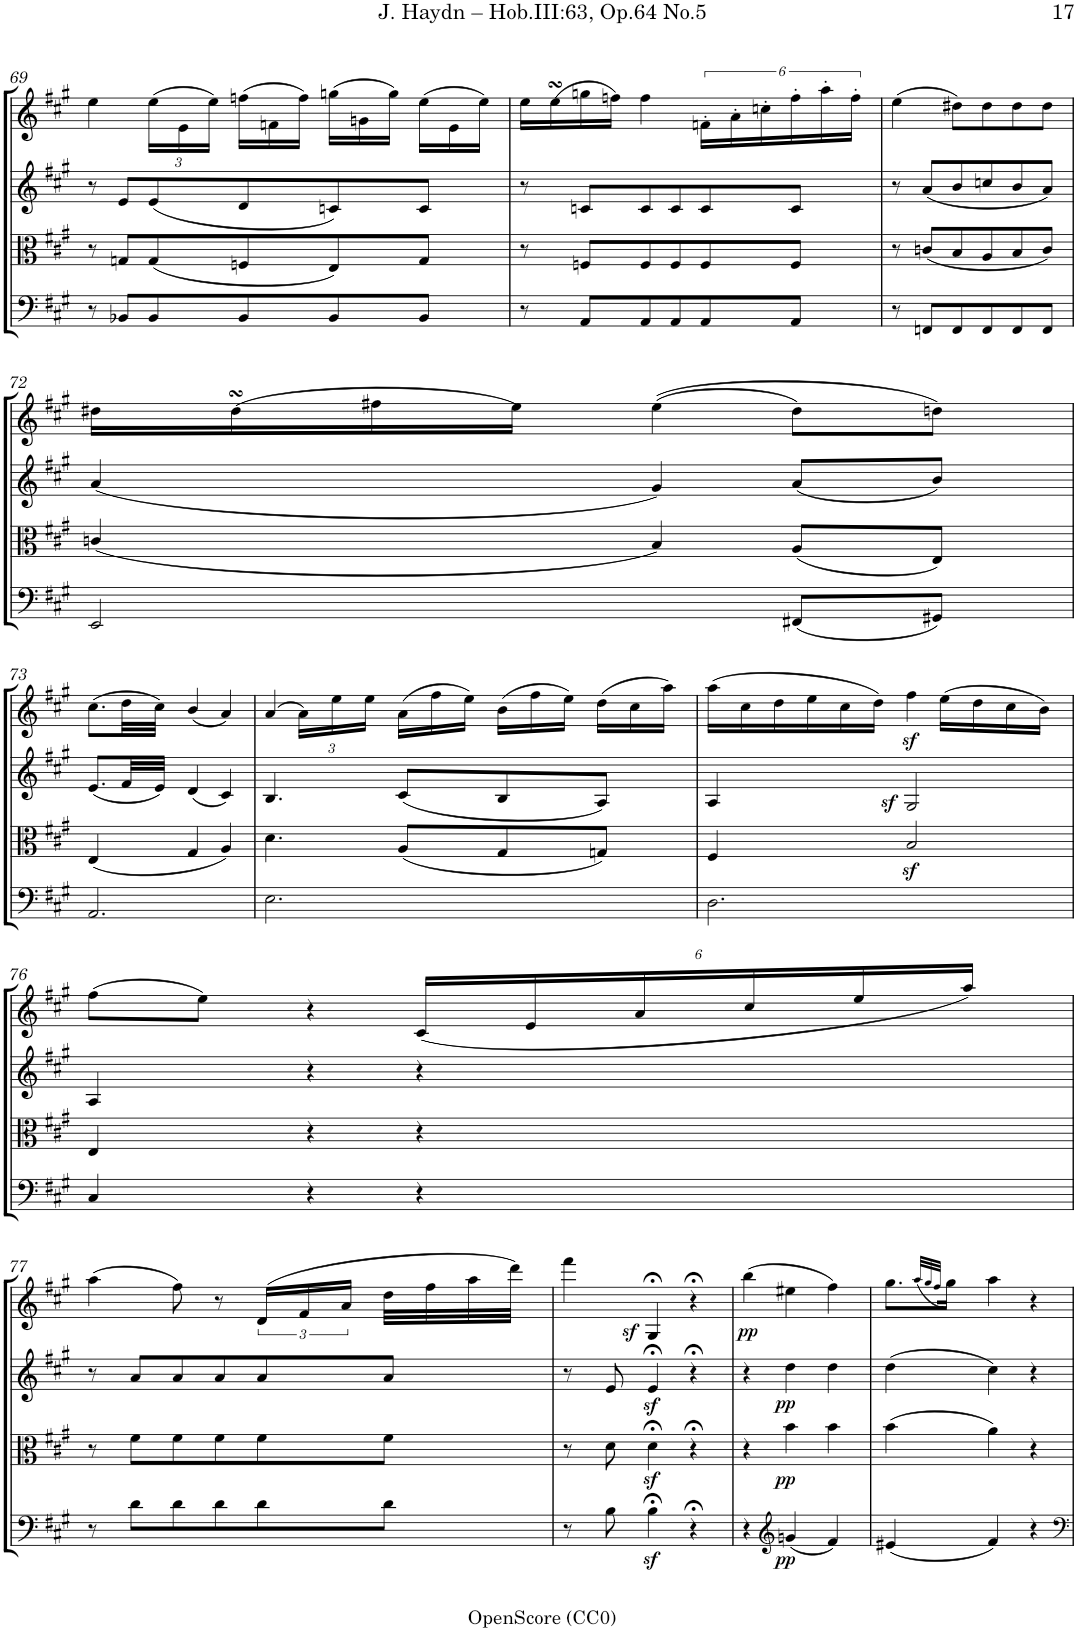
**kern	**dynam	**kern	**dynam	**kern	**dynam	**kern	**dynam
*part4	*part4	*part3	*part3	*part2	*part2	*part1	*part1
*staff4	*staff4	*staff3	*staff3	*staff2	*staff2	*staff1	*staff1
*I"Violoncello	*	*I"Viola	*	*I"Violin 2	*	*I"Violin 1	*
*I'Vc	*	*I'Vla	*	*I'Vln	*	*I'Vln	*
!!LO:PB:g=z
*clefF4	*	*clefC3	*	*clefG2	*	*clefG2	*
*k[f#c#g#]	*	*k[f#c#g#]	*	*k[f#c#g#]	*	*k[f#c#g#]	*
*M3/4	*	*M3/4	*	*M3/4	*	*M3/4	*
=69	=69	=69	=69	=69	=69	=69	=69
8r	.	8r	.	8r	.	4ee\	.
8BB-X/L	.	8Gn/L	.	8e/L	.	.	.
*	*	*	*	*	*	*Xbrackettup	*
8BB-/	.	(8G/	.	(8e/	.	(24ee\LL	.
.	.	.	.	.	.	24e\	.
.	.	.	.	.	.	24ee\JJ)	.
8BB-/	.	8Fn/	.	8d/	.	(24ffn\LL	.
.	.	.	.	.	.	24fn\	.
.	.	.	.	.	.	24ff\JJ)	.
8BB-/	.	8E/)	.	8cn/)	.	(24ggn\LL	.
.	.	.	.	.	.	24gn\	.
.	.	.	.	.	.	24gg\JJ)	.
8BB-/J	.	8G/J	.	8c/J	.	(24ee\LL	.
.	.	.	.	.	.	24e\	.
.	.	.	.	.	.	24ee\JJ)	.
=70	=70	=70	=70	=70	=70	=70	=70
8r	.	8r	.	8r	.	16ee\LL	.
.	.	.	.	.	.	(16eesSSS\	.
8AA/L	.	8Fn/L	.	8cn/L	.	16ggn\	.
.	.	.	.	.	.	16ffn\JJ)	.
8AA/	.	8F/	.	8c/	.	4ff\	.
8AA/	.	8F/	.	8c/	.	.	.
*	*	*	*	*	*	*brackettup	*
8AA/	.	8F/	.	8c/	.	24fn'\LL	.
.	.	.	.	.	.	24a'\	.
.	.	.	.	.	.	24ccn'\	.
8AA/J	.	8F/J	.	8c/J	.	24ff'\	.
.	.	.	.	.	.	24aa'\	.
.	.	.	.	.	.	24ff'\JJ	.
=71	=71	=71	=71	=71	=71	=71	=71
8r	.	8r	.	8r	.	(4ee\	.
8FFn/L	.	(8cn/L	.	(8a/L	.	.	.
8FF/	.	8B/	.	8b/	.	8dd#X\L)	.
8FF/	.	8A/	.	8ccn/	.	8dd#\	.
8FF/	.	8B/	.	8b/	.	8dd#\	.
8FF/J	.	8c/J)	.	8a/J)	.	8dd#\J	.
!!LO:LB:g=z
=72	=72	=72	=72	=72	=72	=72	=72
2EE/	.	(4cn/	.	(4a/	.	16dd#X\LL	.
.	.	.	.	.	.	(16dd#sSsS\	.
.	.	.	.	.	.	16ff#X\	.
.	.	.	.	.	.	16ee\JJ)	.
.	.	4B/)	.	4g#/)	.	((4ee\	.
(8FF#X/L	.	(8A/L	.	(8a/L	.	8dd#\L)	.
8GG#X/J)	.	8E/J)	.	8b/J)	.	8ddn\J)	.
!!LO:LB:g=z
=73	=73	=73	=73	=73	=73	=73	=73
2.AA/	.	(4E/	.	(8.e/L	.	(8.cc#\L	.
.	.	.	.	32f#/LL	.	32dd\LL	.
.	.	.	.	32e/JJJ)	.	32cc#\JJJ)	.
.	.	4G#/	.	(4d/	.	(<4b/	.
.	.	4A/)	.	4c#/)	.	4a/)	.
=74	=74	=74	=74	=74	=74	=74	=74
2.E\	.	4.d\	.	4.B/	.	(4a/	.
*	*	*	*	*	*	*Xbrackettup	*
.	.	.	.	.	.	24a\LL)	.
.	.	.	.	.	.	24ee\	.
.	.	.	.	.	.	24ee\JJ	.
.	.	(8A/L	.	(8c#/L	.	(24a\LL	.
.	.	.	.	.	.	24ff#\	.
.	.	.	.	.	.	24ee\JJ)	.
.	.	8G#/	.	8B/	.	(24b\LL	.
.	.	.	.	.	.	24ff#\	.
.	.	.	.	.	.	24ee\JJ)	.
.	.	8Gn/J)	.	8A/J)	.	(24dd\LL	.
.	.	.	.	.	.	24cc#\	.
.	.	.	.	.	.	24aa\JJ)	.
=75	=75	=75	=75	=75	=75	=75	=75
2.D\	.	4F#/	.	4A/	.	(24aa\LL	.
.	.	.	.	.	.	24cc#\	.
.	.	.	.	.	.	24dd\	.
.	.	.	.	.	.	24ee\	.
.	.	.	.	.	.	24cc#\	.
.	.	.	.	.	.	24dd\JJ)	.
.	.	2Bz</	.	2G#z</	.	4ff#z<\	.
.	.	.	.	.	.	(16ee\LL	.
.	.	.	.	.	.	16dd\	.
.	.	.	.	.	.	16cc#\	.
.	.	.	.	.	.	16b\JJ)	.
!!LO:LB:g=z
=76	=76	=76	=76	=76	=76	=76	=76
4C#/	.	4E/	.	4A/	.	(8ff#\L	.
.	.	.	.	.	.	8ee\J)	.
4r	.	4r	.	4r	.	4r	.
4r	.	4r	.	4r	.	(24c#/LL	.
.	.	.	.	.	.	24e/	.
.	.	.	.	.	.	24a/	.
.	.	.	.	.	.	24cc#/	.
.	.	.	.	.	.	24ee/	.
.	.	.	.	.	.	24aa/JJ)	.
!!LO:LB:g=z
=77	=77	=77	=77	=77	=77	=77	=77
8r	.	8r	.	8r	.	(4aa\	.
8d\L	.	8f#\L	.	8a/L	.	.	.
8d\	.	8f#\	.	8a/	.	8ff#\)	.
8d\	.	8f#\	.	8a/	.	8r	.
*	*	*	*	*	*	*brackettup	*
8d\	.	8f#\	.	8a/	.	(24d/LL	.
.	.	.	.	.	.	24f#/	.
.	.	.	.	.	.	24a/JJ	.
8d\J	.	8f#\J	.	8a/J	.	32dd\LLL	.
.	.	.	.	.	.	32ff#\	.
.	.	.	.	.	.	32aa\	.
.	.	.	.	.	.	32ddd\JJJ)	.
=78	=78	=78	=78	=78	=78	=78	=78
8r	.	8r	.	8r	.	4fff#\	.
8B\	.	8d\	.	8e/	.	.	.
4Bz<;<\	.	4dz<;<\	.	4ez<;</	.	4G#z<;</	.
4r;<	.	4r;<	.	4r;<	.	4r;<	.
=79	=79	=79	=79	=79	=79	=79	=79
!	!	!	!	!	!	!	!LO:DY:b
4r	.	4r	.	4r	.	(4bb\	pp
*clefG2	*	*	*	*	*	*	*
!	!LO:DY:b	!	!LO:DY:b	!	!LO:DY:b	!	!
(4gn/	pp	4b\	pp	4dd\	pp	4ee#X\	.
4f#/)	.	4b\	.	4dd\	.	4ff#\)	.
=80	=80	=80	=80	=80	=80	=80	=80
(4e#X/	.	(4b\	.	(4dd\	.	8.gg#\L	.
.	.	.	.	.	.	(32qaa/LLL	.
.	.	.	.	.	.	32qgg#/	.
.	.	.	.	.	.	32qff#/JJJ	.
.	.	.	.	.	.	16gg#\Jk)	.
4f#/)	.	4a\)	.	4cc#\)	.	4aa\	.
4r	.	4r	.	4r	.	4r	.
=	=	=	=	=	=	=	=
*-	*-	*-	*-	*-	*-	*-	*-
